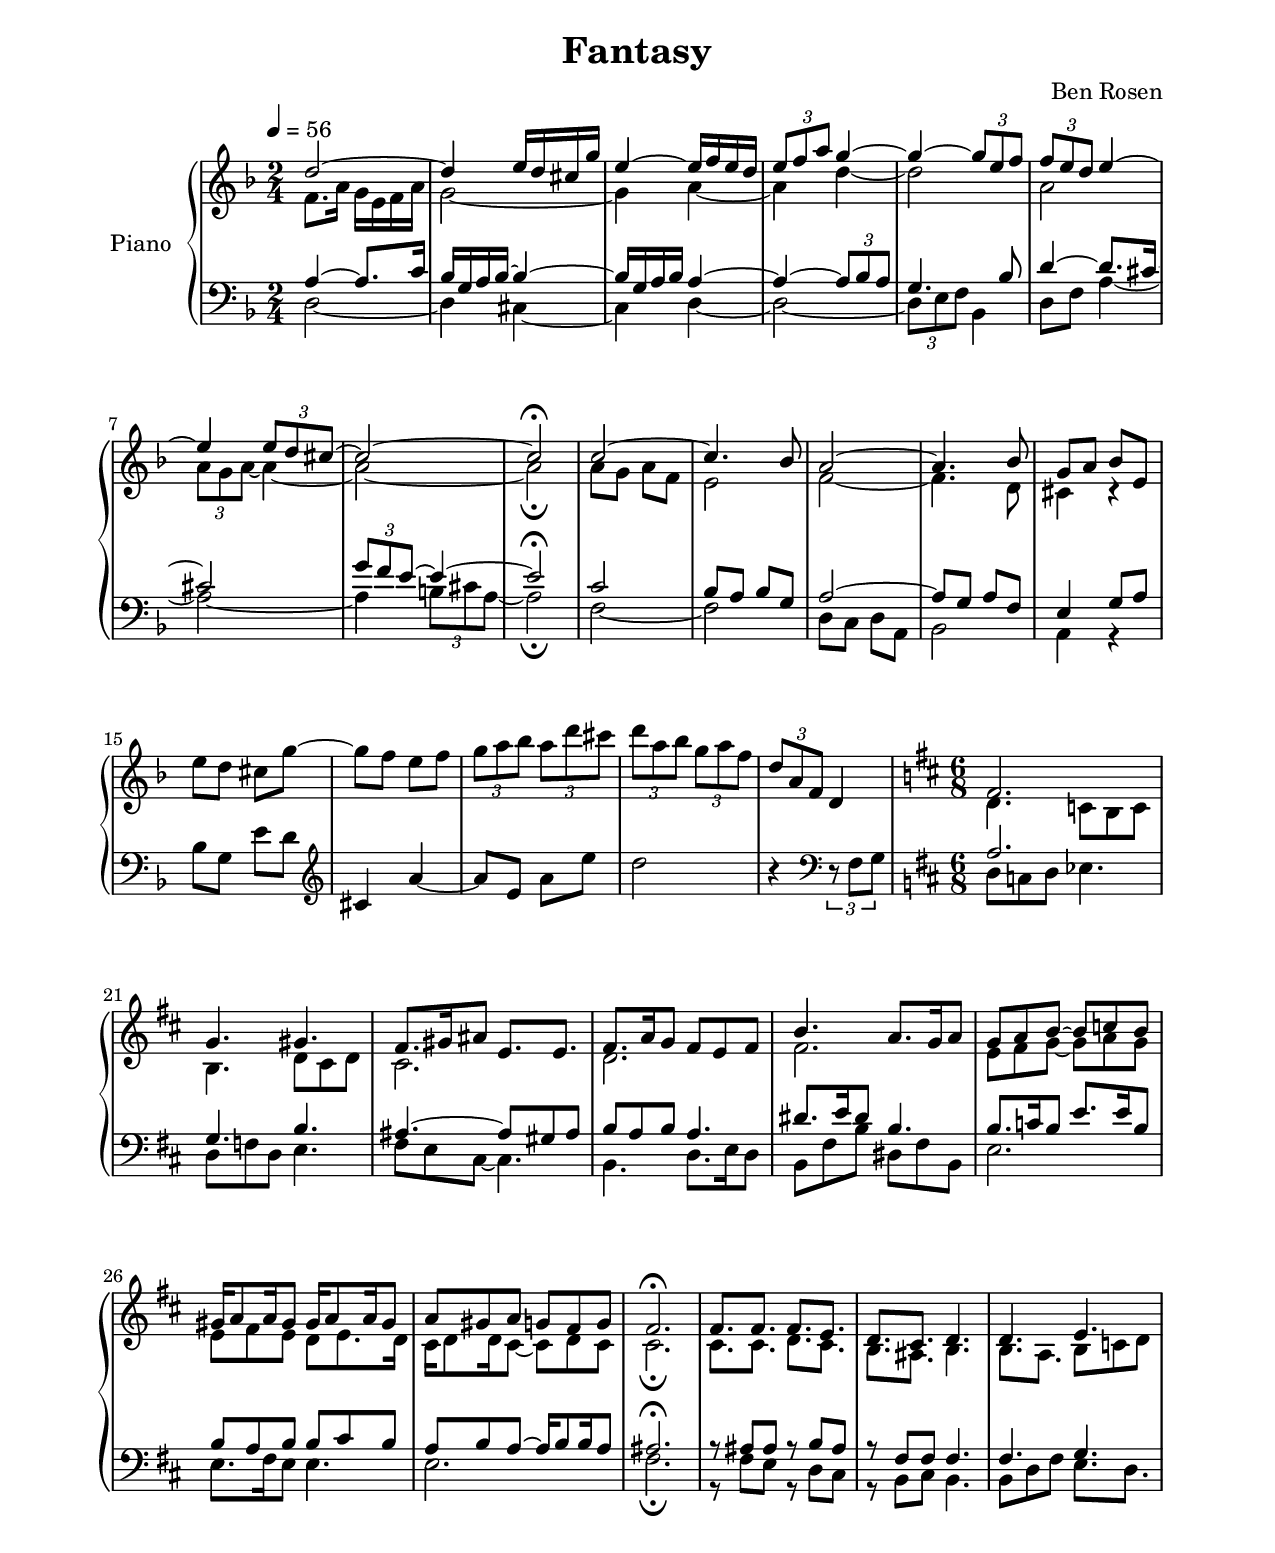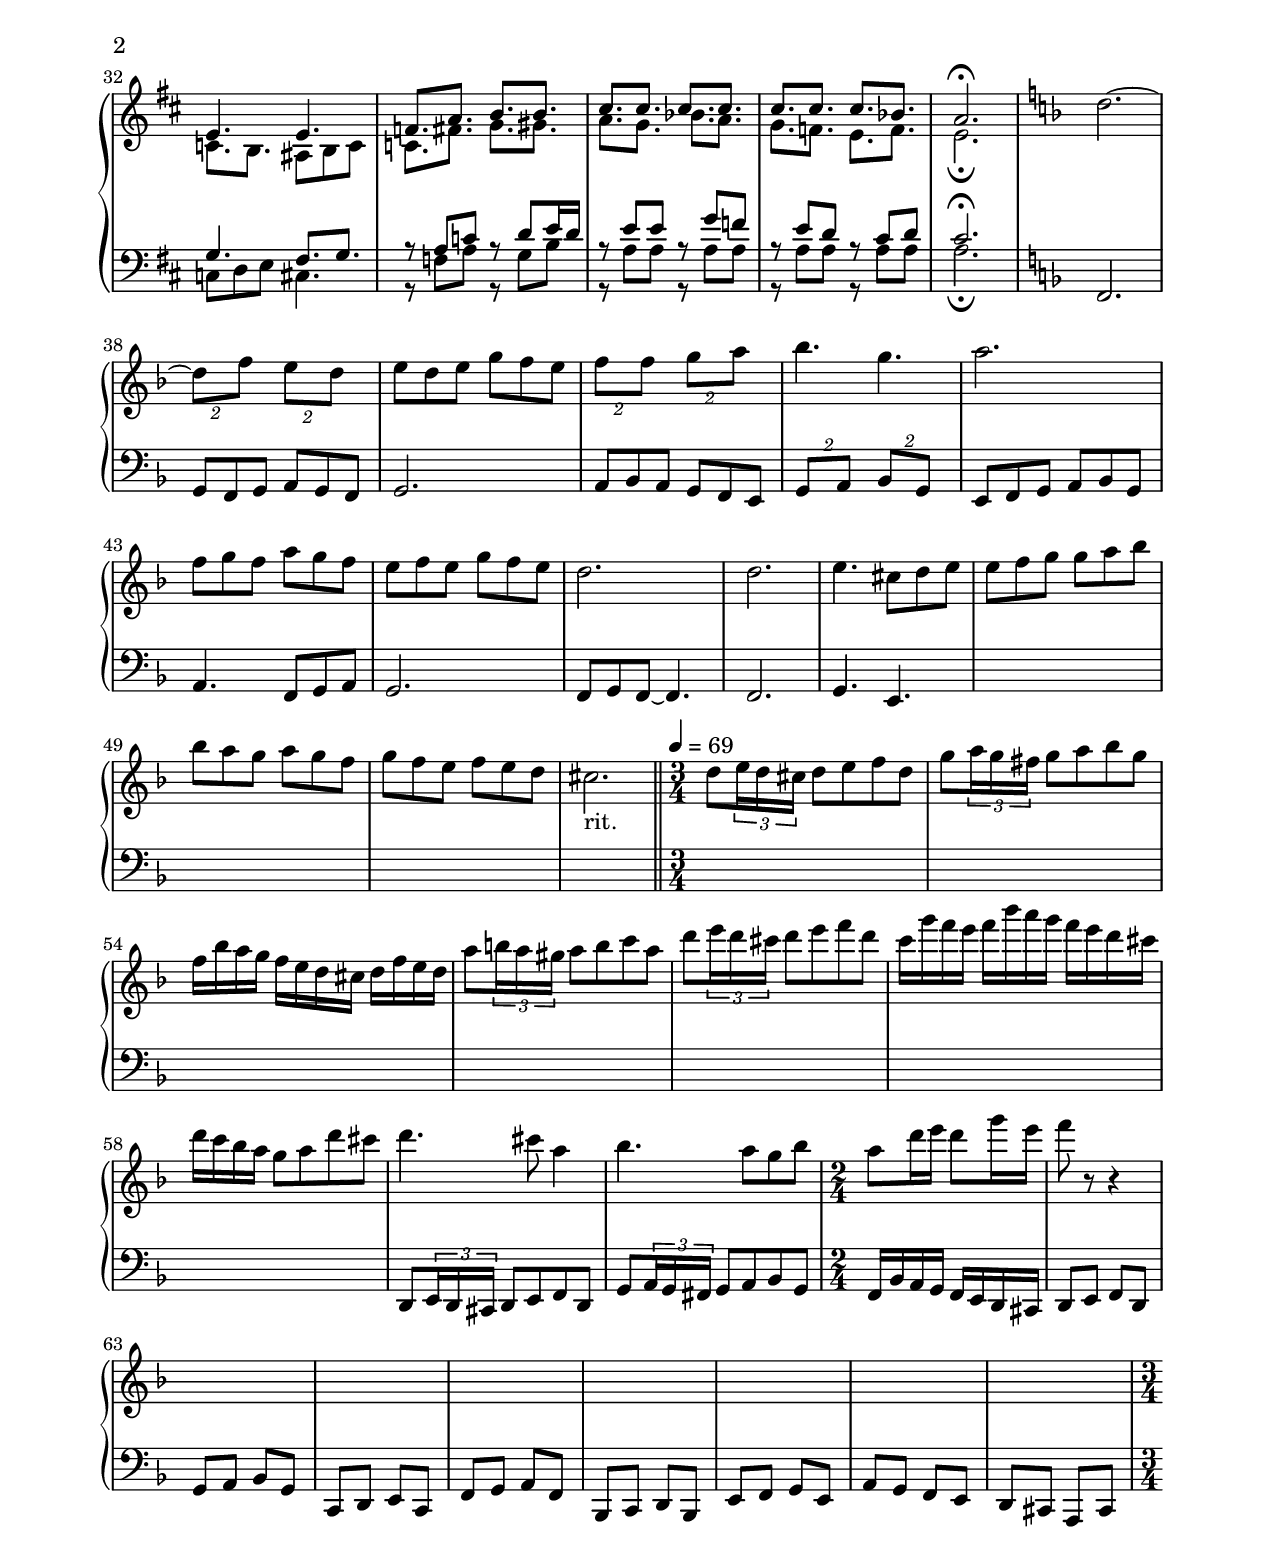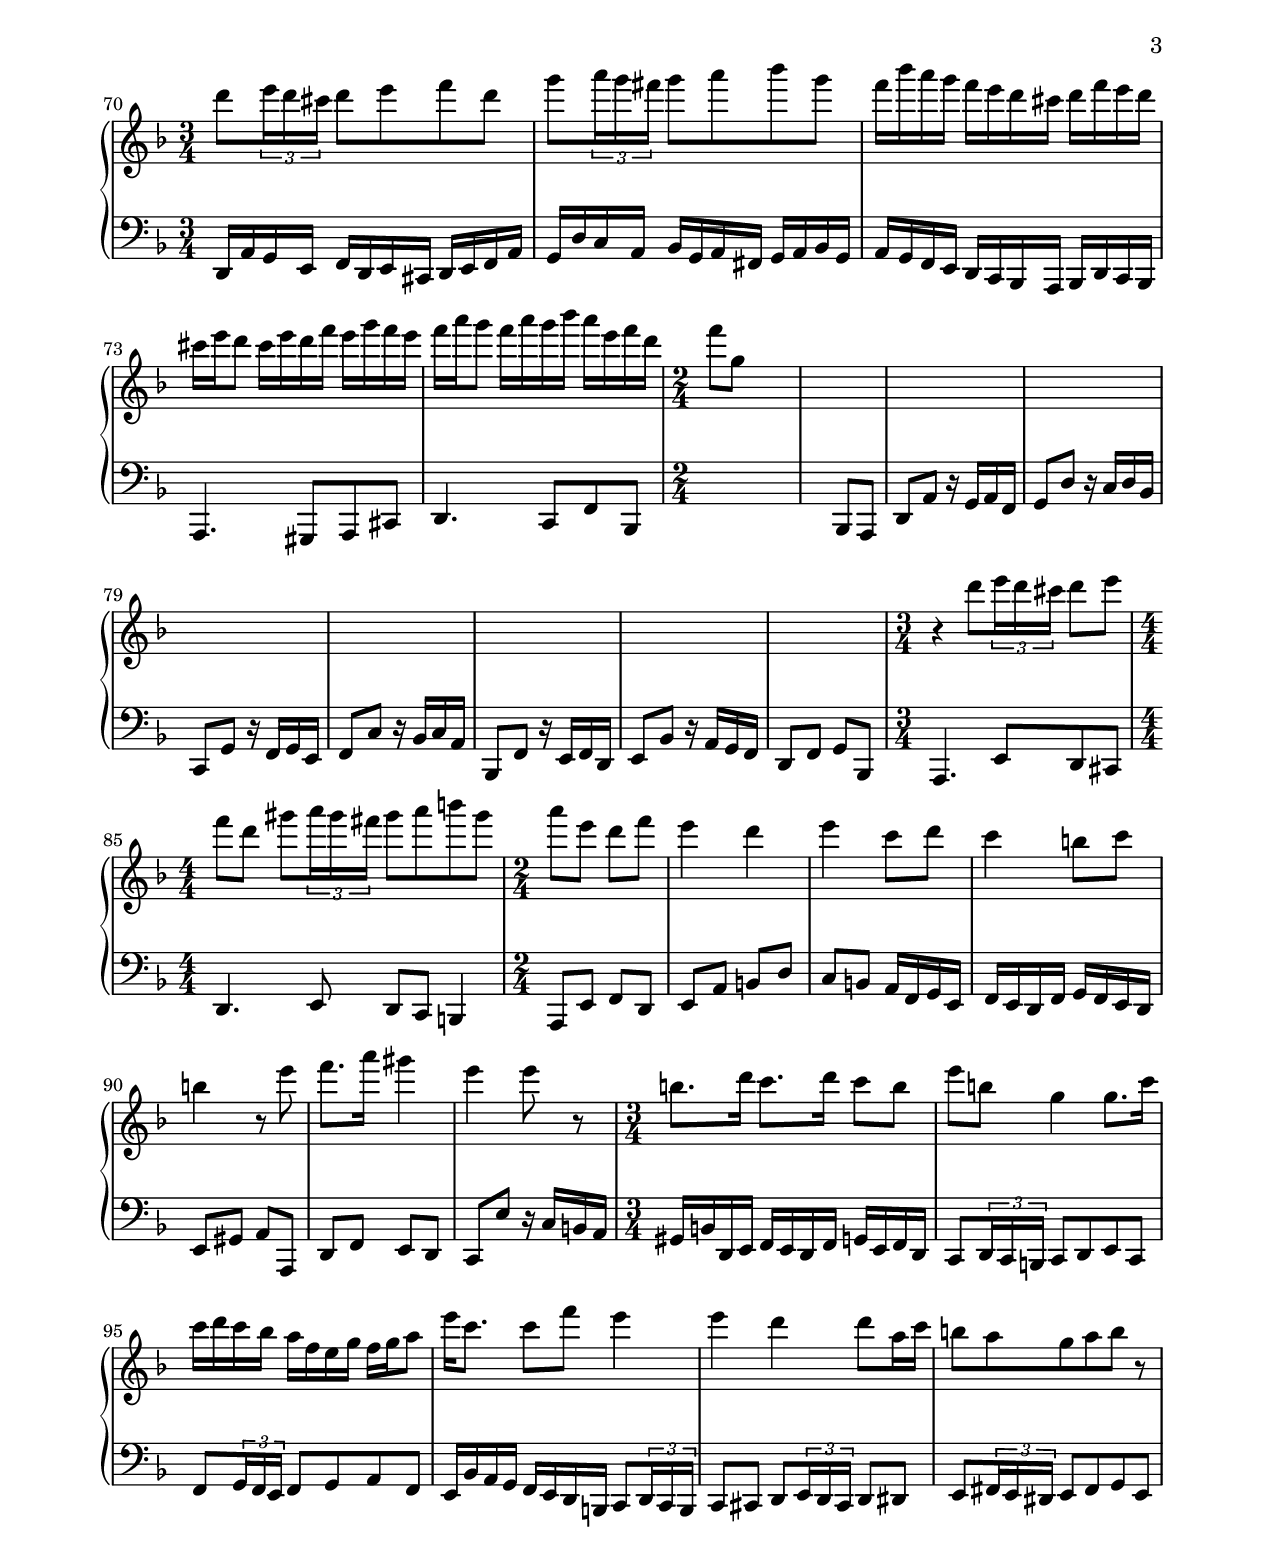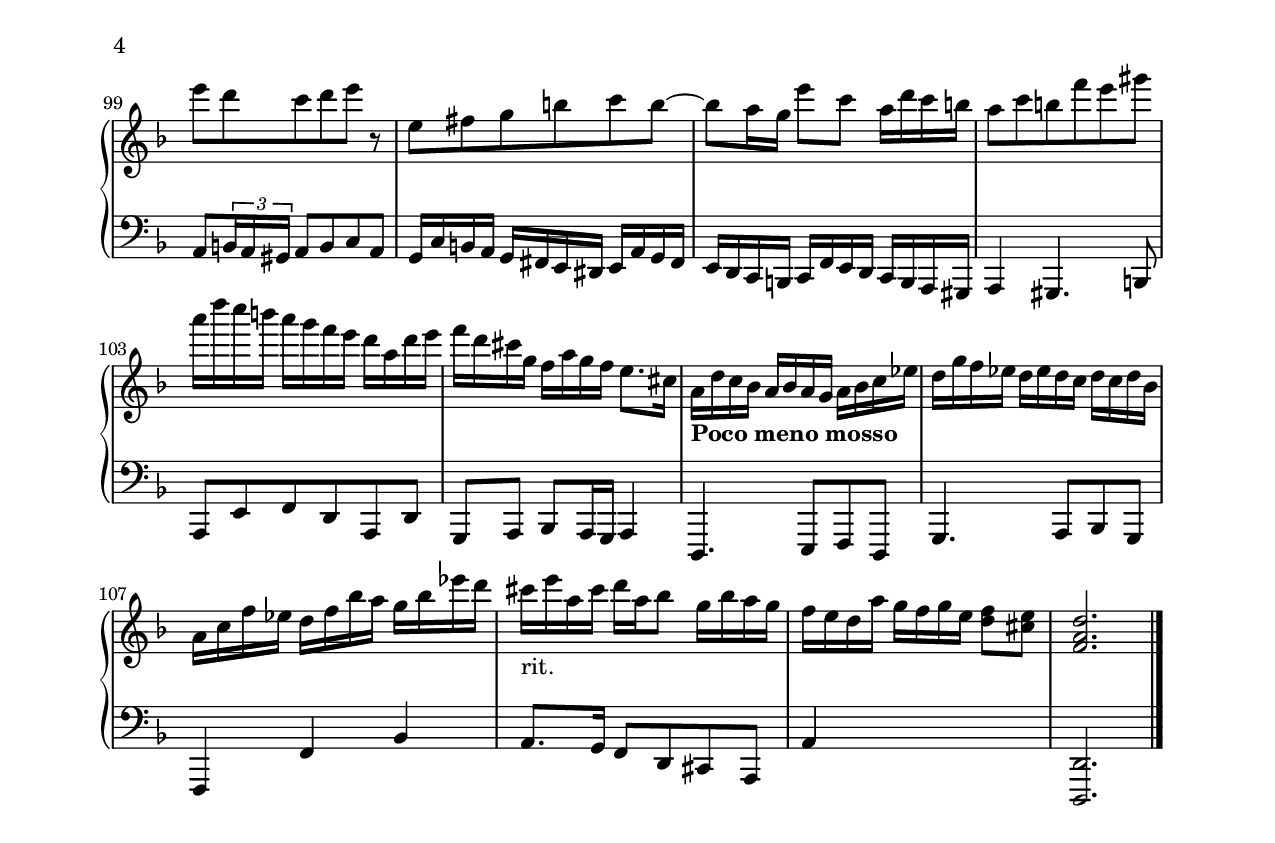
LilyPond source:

\version "2.24.0"

\include "settings.ily"

\header {
  title = "Fantasy"
  composer = "Ben Rosen"
}

key_and_time = {
  \tempo 4 = 56
  \key d \minor
  \time 2/4
}

upper_voices_one = {
  << {

    \relative d'' {
      | d2 ~
      | d4 e16 d cs g'
      | e4 ~ e16 f e d
      | \tuplet 3/2 { e8 f a } g4 ~

      | g4 ~ \tuplet 3/2 { g8 e f }
      | \tuplet 3/2 { f8 e d } e4 ~
      | e4 \tuplet 3/2 { e8 d cs ~ }
      | cs2 ~

      | cs2 -\fermata

      | c2 ~
      | c4. bf8
      | a2 ~
      | a4. bf8

      | g8 a bf e,
    }

  } \\ {

    \relative f' {
      | f8. a16 g e f a
      | g2 ~
      | g4 a ~
      | a d ~

      | d2
      | a2
      | \tuplet 3/2 { a8 g a ~ } a4 ~
      | a2 ~

      | a2 -\fermata

      | a8 g a f
      | e2
      | f2 ~
      | f4. d8

      | cs4 r
    }

  } >>
}

upper_voices_two = {
  << {

    \relative fs' {
      | fs2.
      | g4. gs
      | fs8. gs16 as8 e8. e
      | fs8. a16 g8 fs e fs

      | b4. a8. g16 a8
      | g8 a b ~ b c b
      | gs16 a8 a16 gs8 gs16 a8 a16 gs8
      | a8 gs a g fs g

      | fs2. ^\fermata

      | fs8. fs fs e
      | d8. cs d4.
      | d4. e
      | e4. e

      | f8. a b b
      | cs8. cs cs cs
      | cs8. cs cs bf
      | a2. -\fermata
    }

  }  \\ {

    \relative d' {
      | d4. c8 b c
      | b4. d8 cs d
      | cs2.
      | d2.

      | fs2.
      | e8 fs g ~ g a g
      | e8 fs e d e8. d16
      | cs16 d8 d16 cs8 ~ cs d cs

      | cs2. -\fermata

      | cs8. cs d cs
      | b8. as b4.
      | b8. a b8 c d
      | c8. b as8 b c

      | c8. fs g gs
      | a8. g bf a
      | g8. f e f
      | e2. -\fermata
    }

  } >>
}

upper_staff = \relative e'' {
  \key_and_time

  \upper_voices_one

  | e8 d cs g' ~
  | g8 f e f \tuplet 3/2 { g8 a bf } \tuplet 3/2 { a8 d cs }
  | \tuplet 3/2 { d8 a bf } \tuplet 3/2 { g8 a f }
  | \tuplet 3/2 { d8 a f } d4

  \key b \minor
  \time 6/8

  \upper_voices_two

  \key d \minor

  d'2. ~ |
  \times 3/2  {
    d8 f8 }
  \once \omit TupletBracket
  \times 3/2  {
    e8 d8 }
  |
  e8 d8 e8 g8 f8 e8 |
  \once \omit TupletBracket
  \times 3/2  {
    f8 f8 }
  \once \omit TupletBracket
  \times 3/2  {
    g8 a8 }
  |
  bf4. g4. |
  a2. |
  f8 g8 f8 a8 g8 f8 |
  e8 f8 e8 g8 f8 e8 |
  d2. |
  d2. |
  e4. cs8 d8 e8 |
  e8 f8 g8 g8 a8 bf8 |
  bf8 a8 g8 a8 g8 f8 |
  g8 f8 e8 f8 e8 d8 |
  cs2. _ "rit." \bar "||"
  \time 3/4  \tempo 4=69 d8 \times 2/3 {
    e16 d16 cs16 }
  d8 e8 f8 d8 |
  g8 \times 2/3 {
    a16 g16 fs16 }
  g8 a8 bf8 g8 |
  f16 bf16 a16 g16 f16 e16 d16 cs16 d16 f16 e16 d16 |
  a'8 \times 2/3 {
    b16 a16 gs16 }
  a8 b8 c8 a8 |
  d8 \times 2/3 {
    e16 d16 cs16 }
  d8 e8 f8 d8 |
  c16 g'16 f16 e16 f16 bf16 a16 g16 f16 e16 d16 cs16 |
  d16 c16 bf16 a16 g8 a8 d8 cs8 |
  d4. cs8 a4 |
  bf4. a8 g8 bf8 |
  \time 2/4  a8 d16 e16 d8 g16 e16 |
  f8 r8 r4 s2 s2*5 s2 |
  \time 3/4  d8 \times 2/3 {
    e16 d16 cs16 }
  d8 e8 f8 d8 |
  g8 \times 2/3 {
    a16 g16 fs16 }
  g8 a8 bf8 g8 |
  f16 bf16 a16 g16 f16 e16 d16 cs16 d16 f16 e16 d16 |
  cs16 e16 d8 cs16 e16 d16 f16 e16 g16 f16 e16 |
  f16 a16 g8 f16 a16 g16 bf16 a16 e16 f16 d16 |
  \time 2/4  f8 g,8 s2. s1*3 s2 |
  \time 3/4  r4 d'8 \times 2/3 {
    e16 d16 cs16 }
  d8 e8 |
  \numericTimeSignature\time 4/4  f8 d8 gs8 \times 2/3 {
    a16 gs16 fs16 }
  gs8 a8 b8 gs8 |
  \time 2/4  a8 e8 d8 f8 |
  e4 d4 |
  e4 c8 d8 |
  c4 b8 c8 |
  b4 r8 e8 |
  f8. a16 gs4 |
  e4 e8 r8 |
  \time 3/4  b8. d16 c8. d16 c8 b8 |
  e8 b8 g4 g8. c16 |
  c16 d16 c16 bf16 a16 f16 e16 g16 f16 g16 a8 |
  e'16 c8. c8 f8 e4 |
  e4 d4 d8 a16 c16 |
  b8 a8 g8 a8 b8 r8 |
  e8 d8 c8 d8 e8 r8 |
  e,8 fs8 g8 b8 c8 b8 ~ |
  b8 a16 g16 e'8 c8 a16 d16 c16 b16 |
  a8 c8 b8 f'8 e8 gs8 |
  a16 d16 c16 b16 a16 g16 f16 e16 d16 a16 d16 e16 |
  f16 d16 cs16 g16 f16 a16 g16 f16 e8. cs16 |
  a16 _\markup{ \bold {Poco meno mosso} } d16 c16 bf16 a16 bf16 a16 g16
  a16 bf16 c16 ef16 |
  d16 g16 f16 ef16 d16 ef16 d16 c16 d16 c16 d16 bf16 |
  a16 c16 f16 ef16 d16 f16 bf16 a16 g16 bf16 ef16 d16 |
  cs16 _ "rit." e16 a,16 cs16 d16 a16 bf8 g16 bf16 a16 g16 |
  f16 e16 d16 a'16 g16 f16 g16 e16 <d f>8 <cs e>8 | \barNumberCheck
  #110
  <f, a d>2. \bar "|."
}

lower_voices_one = {
  << {

    \relative a {
      | a4 ~ a8. c16
      | bf16 g a bf ~ bf4 ~
      | bf16 g a bf a4 ~
      | a4 ~ \tuplet 3/2 { a8 bf a }

      | g4. bf8
      | d4 ~ d8. cs16 ~
      | cs2
      | \tuplet 3/2 { g'8 f e ~ } e4 ~

      | e2 -\fermata

      | c2
      | bf8 a bf g
      | a2 ~
      | a8 g8 a8 f8

      | e4 g8 a
    }

  } \\ {

    \relative d {
      | d2 ~
      | d4 cs ~
      | cs4 d ~
      | d2 ~

      | \tuplet 3/2 { d8 e f } bf,4
      | d8 f a4 ~
      | a2 ~
      | a4 \tuplet 3/2 { b8 cs a ~ }

      | a2 -\fermata

      | f2 ~
      | f2
      | d8 c d a
      | bf2

      | a4 r
    }

  } >>
}

lower_voices_two = {
  << {

    \relative a {
      | a2.
      | g4. b
      | as4. ~ as8 gs as
      | b8 a8 b8 a4.

      | ds8. e16 ds8 b4.
      | b8. c16 b8 e8. e16 b8
      | b8 a8 b8 b8 cs8 b8
      | a8 b8 a8 ~ a16 b8 b16 a8

      | as2. -\fermata

      | r8 as8 as8 r8 b8 as8
      | r8 fs8 fs8 fs4.
      | fs4. g4.
      | g4.

      | fs8. g
      | r8 a8 c8 r8 d8 e16 d16
      | r8 e8 e8 r8 g8 f8
      | r8 e8 d8 r8 cs8 d8

      | cs2. -\fermata
    }

  } \\ {

    \relative d {
      | d8 c d ef4.
      | d8 f d e4.
      | fs8 e cs ~ cs4.
      | b4. d8. e16 d8

      | b8 fs' b ds, fs b,
      | e2.
      | e8. fs16 e8 e4.
      | e2.

      | fs2. -\fermata

      | r8 fs e r d cs
      | r8 b cs b4.
      | b8 d fs e8. d
      | c8 d e cs4.

      | r8 f a r g b
      | r8 a a r a a
      | r8 a a r a a

      | a2. -\fermata
    }

  } >>
}

lower_staff = \relative b {
  \clef "bass"
  \key_and_time

  \lower_voices_one

  | bf8 g e' d

  \clef "treble"

  | cs4 a' ~
  | a8 e a e'
  | d2

  | r4

  \clef "bass"

  | \tuplet 3/2 { r8 f,, g }

  \key b \minor
  \time 6/8

  \lower_voices_two

  \key d \minor f,2. |
  g8 f8 g8 a8 g8 f8 |
  g2. |
  a8 bf8 a8 g8 f8 e8 |
  \once \omit TupletBracket
  \times 3/2  {
    g8 a8 }
  \once \omit TupletBracket
  \times 3/2  {
    bf8 g8 }
  |
  e8 f8 g8 a8 bf8 g8 |
  a4. f8 g8 a8 |
  g2. |
  f8 g8 f8 ~ f4. |
  f2. |
  g4. e4. s2. s2. s1. \bar "||"
  \time 3/4  s4*9 s4*9 s2. |
  d8 \times 2/3 {
    e16 d16 cs16 }
  d8 e8 f8 d8 |
  g8 \times 2/3 {
    a16 g16 fs16 }
  g8 a8 bf8 g8 |
  \time 2/4  f16 bf16 a16 g16 f16 e16 d16 cs16 |
  d8 e8 f8 d8 |
  g8 a8 bf8 g8 |
  c,8 d8 e8 c8 |
  f8 g8 a8 f8 |
  bf,8 c8 d8 bf8 |
  e8 f8 g8 e8 |
  a8 g8 f8 e8 |
  d8 cs8 a8 cs8 |
  \time 3/4  d16 a'16 g16 e16 f16 d16 e16 cs16 d16 e16 f16 a16 |
  g16 d'16 c16 a16 bf16 g16 a16 fs16 g16 a16 bf16 g16 |
  a16 g16 f16 e16 d16 c16 bf16 a16 bf16 d16 c16 bf16 |
  a4. gs8 a8 cs8 |
  d4. c8 f8 bf,8 |
  \time 2/4  s2. bf8 a8 |
  d8 a'8 r16 g16 a16 f16 |
  g8 d'8 r16 c16 d16 bf16 |
  c,8 g'8 r16 f16 g16 e16 |
  f8 c'8 r16 bf16 c16 a16 |
  bf,8 f'8 r16 e16 f16 d16 |
  e8 bf'8 r16 a16 g16 f16 |
  d8 f8 g8 bf,8 |
  \time 3/4  a4. e'8 d8 cs8 |
  \numericTimeSignature\time 4/4  d4. e8 d8 c8 b4 |
  \time 2/4  a8 e'8 f8 d8 |
  e8 a8 b8 d8 |
  c8 b8 a16 f16 g16 e16 |
  f16 e16 d16 f16 g16 f16 e16 d16 |
  e8 gs8 a8 a,8 |
  d8 f8 e8 d8 |
  c8 e'8 r16 c16 b16 a16 |
  \time 3/4  gs16 b16 d,16 e16 f16 e16 d16 f16 g16 e16 f16 d16 |
  c8 \times 2/3 {
    d16 c16 b16 }
  c8 d8 e8 c8 |
  f8 \times 2/3 {
    g16 f16 e16 }
  f8 g8 a8 f8 |
  e16 bf'16 a16 g16 f16 e16 d16 b16 c8 \times 2/3 {
    d16 c16 b16 }
  |
  c8 cs8 d8 \times 2/3 {
    e16 d16 cs16 }
  d8 ds8 |
  e8 \times 2/3 {
    fs16 e16 ds16 }
  e8 fs8 g8 e8 |
  a8 \times 2/3 {
    b16 a16 gs16 }
  a8 b8 c8 a8 |
  g16 c16 b16 a16 g16 fs16 e16 ds16 e16 a16 g16 fs16 |
  e16 d16 c16 b16 c16 f16 e16 d16 c16 b16 a16 gs16 |
  a4 gs4. b8 |
  a8 e'8 f8 d8 a8 d8 |
  g,8 a8 bf8 a16 g16 a4 |
  d,4. e8 f8 d8 |
  g4. a8 bf8 g8 |
  f4 f'4 bf4 |
  a8. g16 f8 d8 cs8 a8 |
  a'4 s2 |
  <d,, d'>2. \bar "|."
}

\score {
  \new PianoStaff \with {
    instrumentName = "Piano"
  }
  <<
    \new Staff = "upper" \upper_staff
    \new Staff = "lower" \lower_staff
  >>
}
